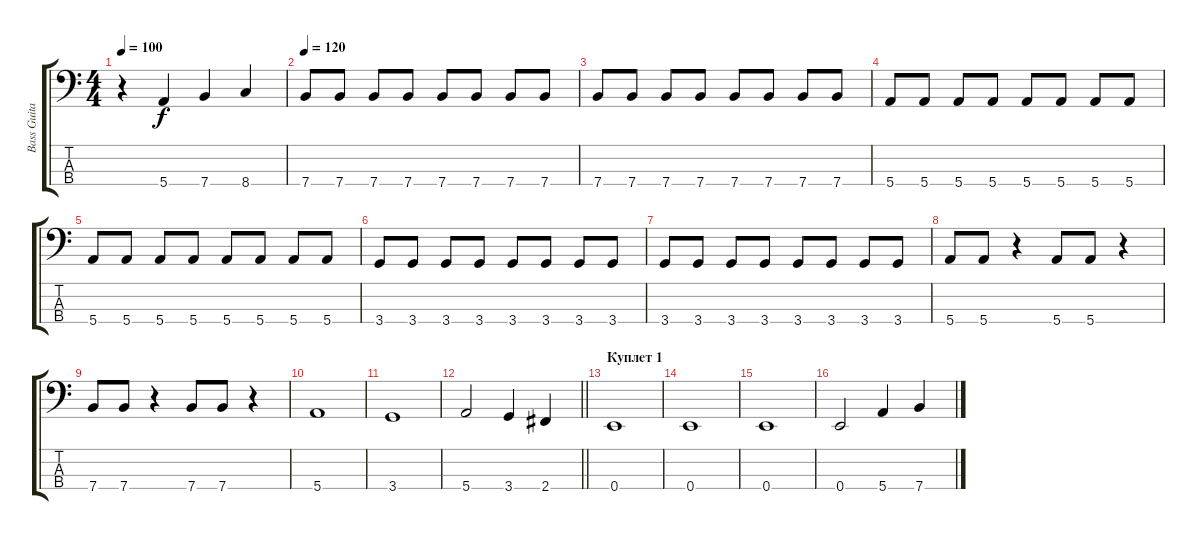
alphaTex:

\track ("Bass Guitar" "Bass Guita") {instrument electricbassfinger}
\staff {score tabs}
\tuning (G2 D2 A1 E1) {hide}
\ts (4 4)
\tempo 100
\clef f4
\ks c
r.4{dy f} 5.4.4 7.4.4 8.4.4 |
\tempo 120
7.4.8 7.4.8 7.4.8 7.4.8 7.4.8 7.4.8 7.4.8 7.4.8 |
7.4.8 7.4.8 7.4.8 7.4.8 7.4.8 7.4.8 7.4.8 7.4.8 |
5.4.8 5.4.8 5.4.8 5.4.8 5.4.8 5.4.8 5.4.8 5.4.8 |
5.4.8 5.4.8 5.4.8 5.4.8 5.4.8 5.4.8 5.4.8 5.4.8 |
3.4.8 3.4.8 3.4.8 3.4.8 3.4.8 3.4.8 3.4.8 3.4.8 |
3.4.8 3.4.8 3.4.8 3.4.8 3.4.8 3.4.8 3.4.8 3.4.8 |
5.4.8 5.4.8 r.4 5.4.8 5.4.8 r.4 |
7.4.8 7.4.8 r.4 7.4.8 7.4.8 r.4 |
5.4.1 |
3.4.1 |
\barLineRight lightlight
5.4.2 3.4.4 2.4.4 |
\section ("" "Куплет 1")
0.4.1 |
0.4.1 |
0.4.1 |
0.4.2 5.4.4 7.4.4
